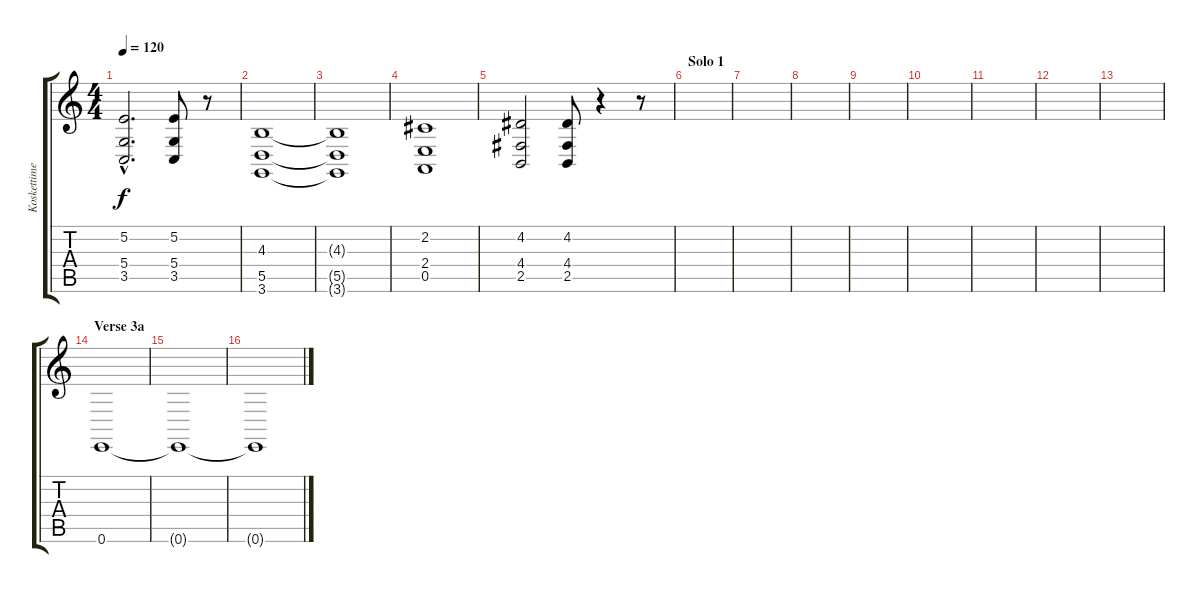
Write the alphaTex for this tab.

\track ("Koskettimet (Vasen)" "Koskettime") {instrument stringensemble2}
\staff {score tabs}
\tuning (E4 B3 G3 D3 A2 E2) {hide}
\ts (4 4)
\tempo 120
\clef g2
\ks c
(5.2{hac t} 5.4{hac t} 3.5{hac t}).2{d dy f} (5.2 5.4 3.5).8 r.8 |
(4.3 5.5 3.6).1 |
(4.3{t} 5.5{t} 3.6{t}).1 |
(2.2 2.4 0.5).1 |
(4.2 4.4 2.5).2 (4.2 4.4 2.5).8 r.4 r.8 |
\section ("" "Solo 1")
|
|
|
|
|
|
|
|
\section ("" "Verse 3a")
0.6.1 |
0.6{t}.1 |
0.6{t}.1
